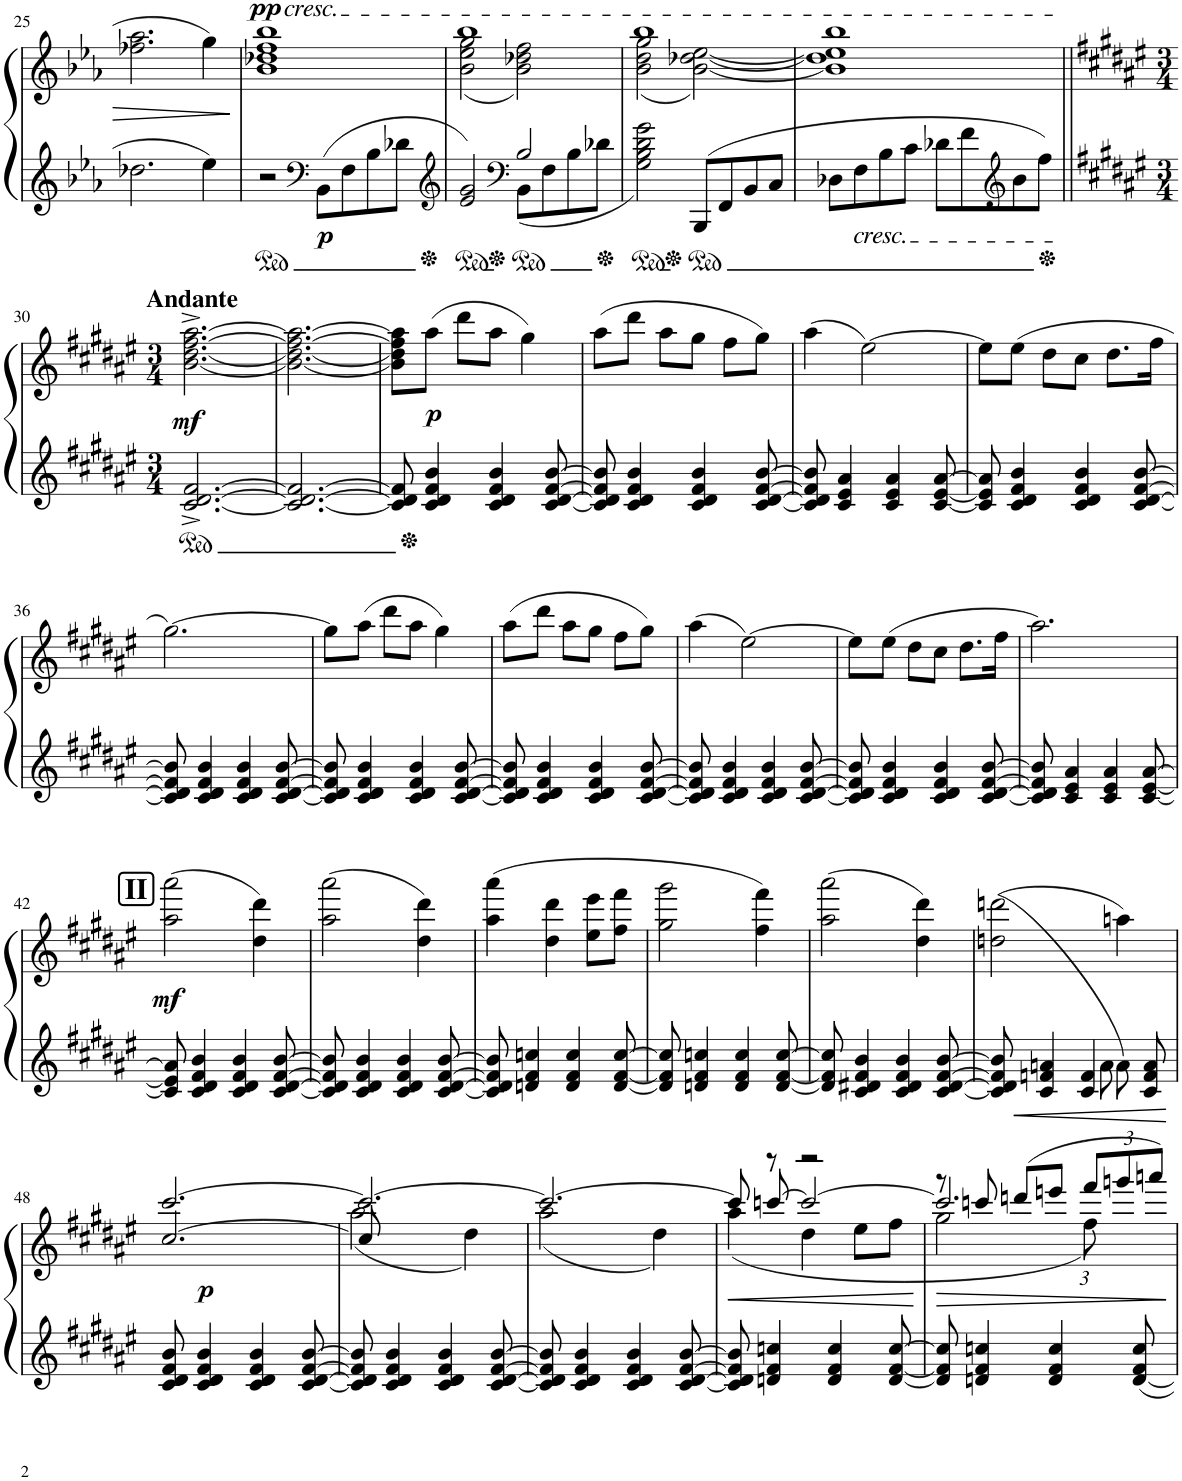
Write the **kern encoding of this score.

**kern	**kern	**dynam
*part1	*part1	*part1
*staff2	*staff1	*staff1/2
*I"Piano	*	*
*I'Pno.	*	*
!!LO:PB:g=z
*clefG2	*clefG2	*
*k[b-e-a-]	*k[b-e-a-]	*
*M4/4	*M4/4	*
*met(c)	*met(c)	*
=25	=25	=25
2.dd-X\	2.ff-X\ 2.aa-\	.
4ee-\	4gg\	.
=26	=26	=26
!	!LO:TX:a:i:t=cresc.	!
!	!	!LO:DY:a
2r	1b- 1dd-X 1ff 1bb-	pp
*clefF4	*	*
!	!	!LO:DY:b=2
8BB-\L	.	p
8F\	.	.
8B-\	.	.
8d-X\J	.	.
=27	=27	=27
*clefG2	*	*
*^	*^	*
2e-/ 2g/	2ryy	1bb-	(2b-\ 2ee-\ 2gg\	.
*clefF4	*	*	*	*
2B-/	8BB-\L	.	2b-\ 2dd-X\ 2ff\)	.
.	8F\	.	.	.
.	8B-\	.	.	.
.	8d-X\J	.	.	.
*v	*v	*	*	*
=28	=28	=28	=28
2G\ 2B-\ 2d\ 2g\	1bb-	(2b-\ 2dd\ 2gg\	.
8BBB-/L	.	[2b-\ [2dd-X\ [2ee-\)	.
8FF/	.	.	.
8BB-/	.	.	.
8C/J	.	.	.
=29	=29	=29	=29
8D-X\L	1bb-	1b-] 1dd-] 1ee-]	.
!LO:TX:b:i:t=cresc.	!	!	!
8F\	.	.	.
8B-\	.	.	.
8c\J	.	.	.
8d-X\L	.	.	.
8f\	.	.	.
*clefG2	*	*	*
8b-\	.	.	.
8ff\J	.	.	.
*	*v	*v	*
!!LO:LB:g=z
=30||	=30||	=30||
*k[f#c#g#d#a#e#]	*k[f#c#g#d#a#e#]	*
*M3/4	*M3/4	*
!	!LO:TX:a:B:t=Andante	!
!	!	!LO:DY:b
[2.c#/^ [2.d#/^ [2.f#/^	[2.b\^ [2.dd#\^ [2.ff#\^ [2.aa#\^	mf
=31	=31	=31
2.c#/_ 2.d#/_ 2.f#/_	2.b\_ 2.dd#\_ 2.ff#\_ 2.aa#\_	.
=32	=32	=32
8c#/] 8d#/] 8f#/]	8b\] 8dd#\] 8ff#\] 8aa#\]L	.
!	!	!LO:DY:b
4c#/ 4d#/ 4f#/ 4b/	(8aa#\J	p
.	8ddd#\L	.
4c#/ 4d#/ 4f#/ 4b/	8aa#\J	.
.	4gg#\)	.
[8c#/ [8d#/ [8f#/ [8b/	.	.
=33	=33	=33
8c#/] 8d#/] 8f#/] 8b/]	(8aa#\L	.
4c#/ 4d#/ 4f#/ 4b/	8ddd#\J	.
.	8aa#\L	.
4c#/ 4d#/ 4f#/ 4b/	8gg#\J	.
.	8ff#\L	.
[8c#/ [8d#/ [8f#/ [8b/	8gg#\J)	.
=34	=34	=34
8c#/] 8d#/] 8f#/] 8b/]	(4aa#\	.
4c#/ 4e#/ 4a#/	.	.
.	[2ee#\)	.
4c#/ 4e#/ 4a#/	.	.
[8c#/ [8e#/ [8a#/	.	.
=35	=35	=35
8c#/] 8e#/] 8a#/]	8ee#\L]	.
4c#/ 4d#/ 4f#/ 4b/	(8ee#\J	.
.	8dd#\L	.
4c#/ 4d#/ 4f#/ 4b/	8cc#\J	.
.	8.dd#\L	.
[8c#/ [8d#/ [8f#/ [8b/	.	.
.	16ff#\Jk	.
!!LO:LB:g=z
=36	=36	=36
8c#/] 8d#/] 8f#/] 8b/]	[2.gg#\)	.
4c#/ 4d#/ 4f#/ 4b/	.	.
4c#/ 4d#/ 4f#/ 4b/	.	.
[8c#/ [8d#/ [8f#/ [8b/	.	.
=37	=37	=37
8c#/] 8d#/] 8f#/] 8b/]	8gg#\L]	.
4c#/ 4d#/ 4f#/ 4b/	(8aa#\J	.
.	8ddd#\L	.
4c#/ 4d#/ 4f#/ 4b/	8aa#\J	.
.	4gg#\)	.
[8c#/ [8d#/ [8f#/ [8b/	.	.
=38	=38	=38
8c#/] 8d#/] 8f#/] 8b/]	(8aa#\L	.
4c#/ 4d#/ 4f#/ 4b/	8ddd#\J	.
.	8aa#\L	.
4c#/ 4d#/ 4f#/ 4b/	8gg#\J	.
.	8ff#\L	.
[8c#/ [8d#/ [8f#/ [8b/	8gg#\J)	.
=39	=39	=39
8c#/] 8d#/] 8f#/] 8b/]	(4aa#\	.
4c#/ 4d#/ 4f#/ 4b/	.	.
.	[2ee#\)	.
4c#/ 4d#/ 4f#/ 4b/	.	.
[8c#/ [8d#/ [8f#/ [8b/	.	.
=40	=40	=40
8c#/] 8d#/] 8f#/] 8b/]	8ee#\L]	.
4c#/ 4d#/ 4f#/ 4b/	(8ee#\J	.
.	8dd#\L	.
4c#/ 4d#/ 4f#/ 4b/	8cc#\J	.
.	8.dd#\L	.
[8c#/ [8d#/ [8f#/ [8b/	.	.
.	16ff#\Jk	.
=41	=41	=41
8c#/] 8d#/] 8f#/] 8b/]	2.aa#\)	.
4c#/ 4e#/ 4a#/	.	.
4c#/ 4e#/ 4a#/	.	.
[8c#/ [8e#/ [8a#/	.	.
!!LO:LB:g=z
!!LO:REH:place=s1:a:B:cj:fs=14:t=II
=42	=42	=42
!	!	!LO:DY:b
8c#/] 8e#/] 8a#/]	(2aa#\ 2aaa#\	mf
4c#/ 4d#/ 4f#/ 4b/	.	.
4c#/ 4d#/ 4f#/ 4b/	.	.
.	4dd#\ 4ddd#\)	.
[8c#/ [8d#/ [8f#/ [8b/	.	.
=43	=43	=43
8c#/] 8d#/] 8f#/] 8b/]	(2aa#\ 2aaa#\	.
4c#/ 4d#/ 4f#/ 4b/	.	.
4c#/ 4d#/ 4f#/ 4b/	.	.
.	4dd#\ 4ddd#\)	.
[8c#/ [8d#/ [8f#/ [8b/	.	.
=44	=44	=44
8c#/] 8d#/] 8f#/] 8b/]	(4aa#\ 4aaa#\	.
4dn/ 4f#/ 4ccn/	.	.
.	4dd#\ 4ddd#\	.
4d/ 4f#/ 4cc/	.	.
.	8ee#\ 8eee#\L	.
[8d/ [8f#/ [8cc/	8ff#\ 8fff#\J	.
=45	=45	=45
8d/] 8f#/] 8cc/]	2gg#\ 2ggg#\	.
4dn/ 4f#/ 4ccn/	.	.
4d/ 4f#/ 4cc/	.	.
.	4ff#\ 4fff#\)	.
[8d/ [8f#/ [8cc/	.	.
=46	=46	=46
8d/] 8f#/] 8cc/]	(2aa#\ 2aaa#\	.
4c#/ 4d#X/ 4f#/ 4b/	.	.
4c#/ 4d#/ 4f#/ 4b/	.	.
.	4dd#\ 4ddd#\)	.
[8c#/ [8d#/ [8f#/ [8b/	.	.
=47	=47	=47
*^	*	*
8c#/] 8d#/] 8f#/] 8b/]	4.ryy	((2ddn\ 2dddn\	.
4c#/ 4fn/ 4an/	.	.	.
4c#/ 4f/	8a\	.	.
.	8a\)	4aan\)	.
8c#/ 8f/ 8a/	8ryy	.	.
*v	*v	*	*
!!LO:LB:g=z
=48	=48	=48
*	*^	*
*	*	*^	*
8c#/ 8d#/ 8f#/ 8b/	[2.ccc#/	[2.cc#/	8ryy	.
!	!	!	!	!LO:DY:b
4c#/ 4d#/ 4f#/ 4b/	.	.	2ryy	p
4c#/ 4d#/ 4f#/ 4b/	.	.	.	.
[8c#/ [8d#/ [8f#/ [8b/	.	.	8ryy	.
=49	=49	=49	=49	=49
8c#/] 8d#/] 8f#/] 8b/]	2.ccc#/_	(2aa#\	8cc#/]	.
4c#/ 4d#/ 4f#/ 4b/	.	.	2ryy	.
4c#/ 4d#/ 4f#/ 4b/	.	.	.	.
.	.	4dd#\)	.	.
[8c#/ [8d#/ [8f#/ [8b/	.	.	8ryy	.
*	*	*v	*v	*
=50	=50	=50	=50
8c#/] 8d#/] 8f#/] 8b/]	2.ccc#/_	(2aa#\	.
4c#/ 4d#/ 4f#/ 4b/	.	.	.
4c#/ 4d#/ 4f#/ 4b/	.	.	.
.	.	4dd#\)	.
[8c#/ [8d#/ [8f#/ [8b/	.	.	.
*	*v	*v	*
=51	=51	=51
!	!	!LO:HP:b
*	*^	*
*	*	*^	*
8c#/] 8d#/] 8f#/] 8b/]	8ccc#/]	(4aa#\	8ryy	<
4dn/ 4f#/ 4ccn/	8r	.	[8cccn/	.
.	2r	4dd#\	2ccc/_	.
4d/ 4f#/ 4cc/	.	.	.	.
.	.	8ee#\L	.	.
[8d/ [8f#/ [8cc/	.	8ff#\J	.	.
*	*v	*v	*v	*
.	.	[
=52	=52	=52
!	!	!LO:HP:b
*	*^	*
*	*	*^	*
8d/] 8f#/] 8cc/]	8r	2gg#\	2.ccc/]	>
4dn/ 4f#/ 4ccn/	8cccn/	.	.	.
!	!	!	!	!LO:HP:b
.	(8dddn/L	.	.	<
4d/ 4f#/ 4cc/	8eeen/J	.	.	.
*	*Xbrackettup	*	*	*
.	12fff#/L	12ff#\)	.	.
.	12gggn/	6ryy	.	.
[8d/ 8f#/ 8cc/	.	.	.	.
.	12aaan/J)	.	.	.
*	*v	*v	*v	*
.	.	] [
=	=	=
*-	*-	*-
